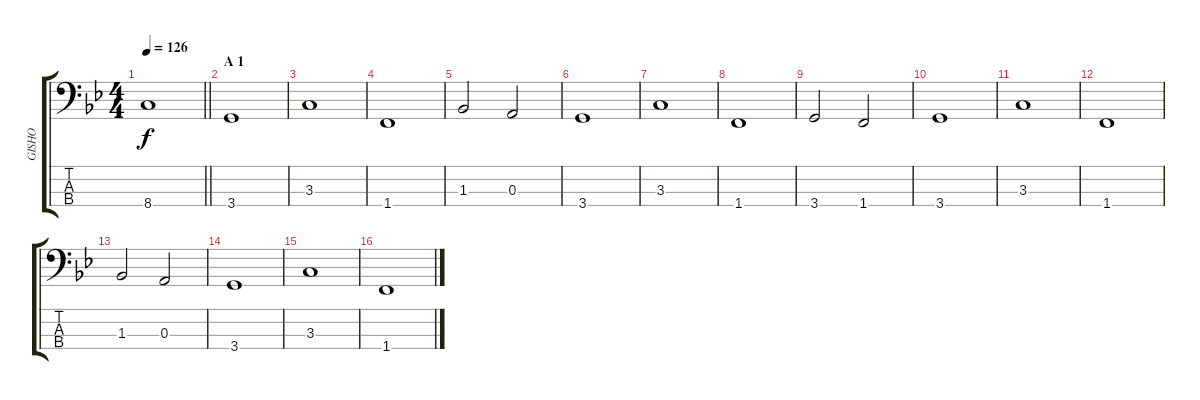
\track ("GISHO" "GISHO") {instrument electricbasspick}
\staff {score tabs}
\tuning (G2 D2 A1 E1) {hide}
\ts (4 4)
\tempo 126
\clef f4
\barLineRight lightlight
\ks bb
8.4{t}.1{dy f} |
\section ("" "A 1")
3.4.1 |
3.3.1 |
1.4.1 |
1.3.2 0.3.2 |
3.4.1 |
3.3.1 |
1.4.1 |
3.4.2 1.4.2 |
3.4.1 |
3.3.1 |
1.4.1 |
1.3.2 0.3.2 |
3.4.1 |
3.3.1 |
1.4.1
